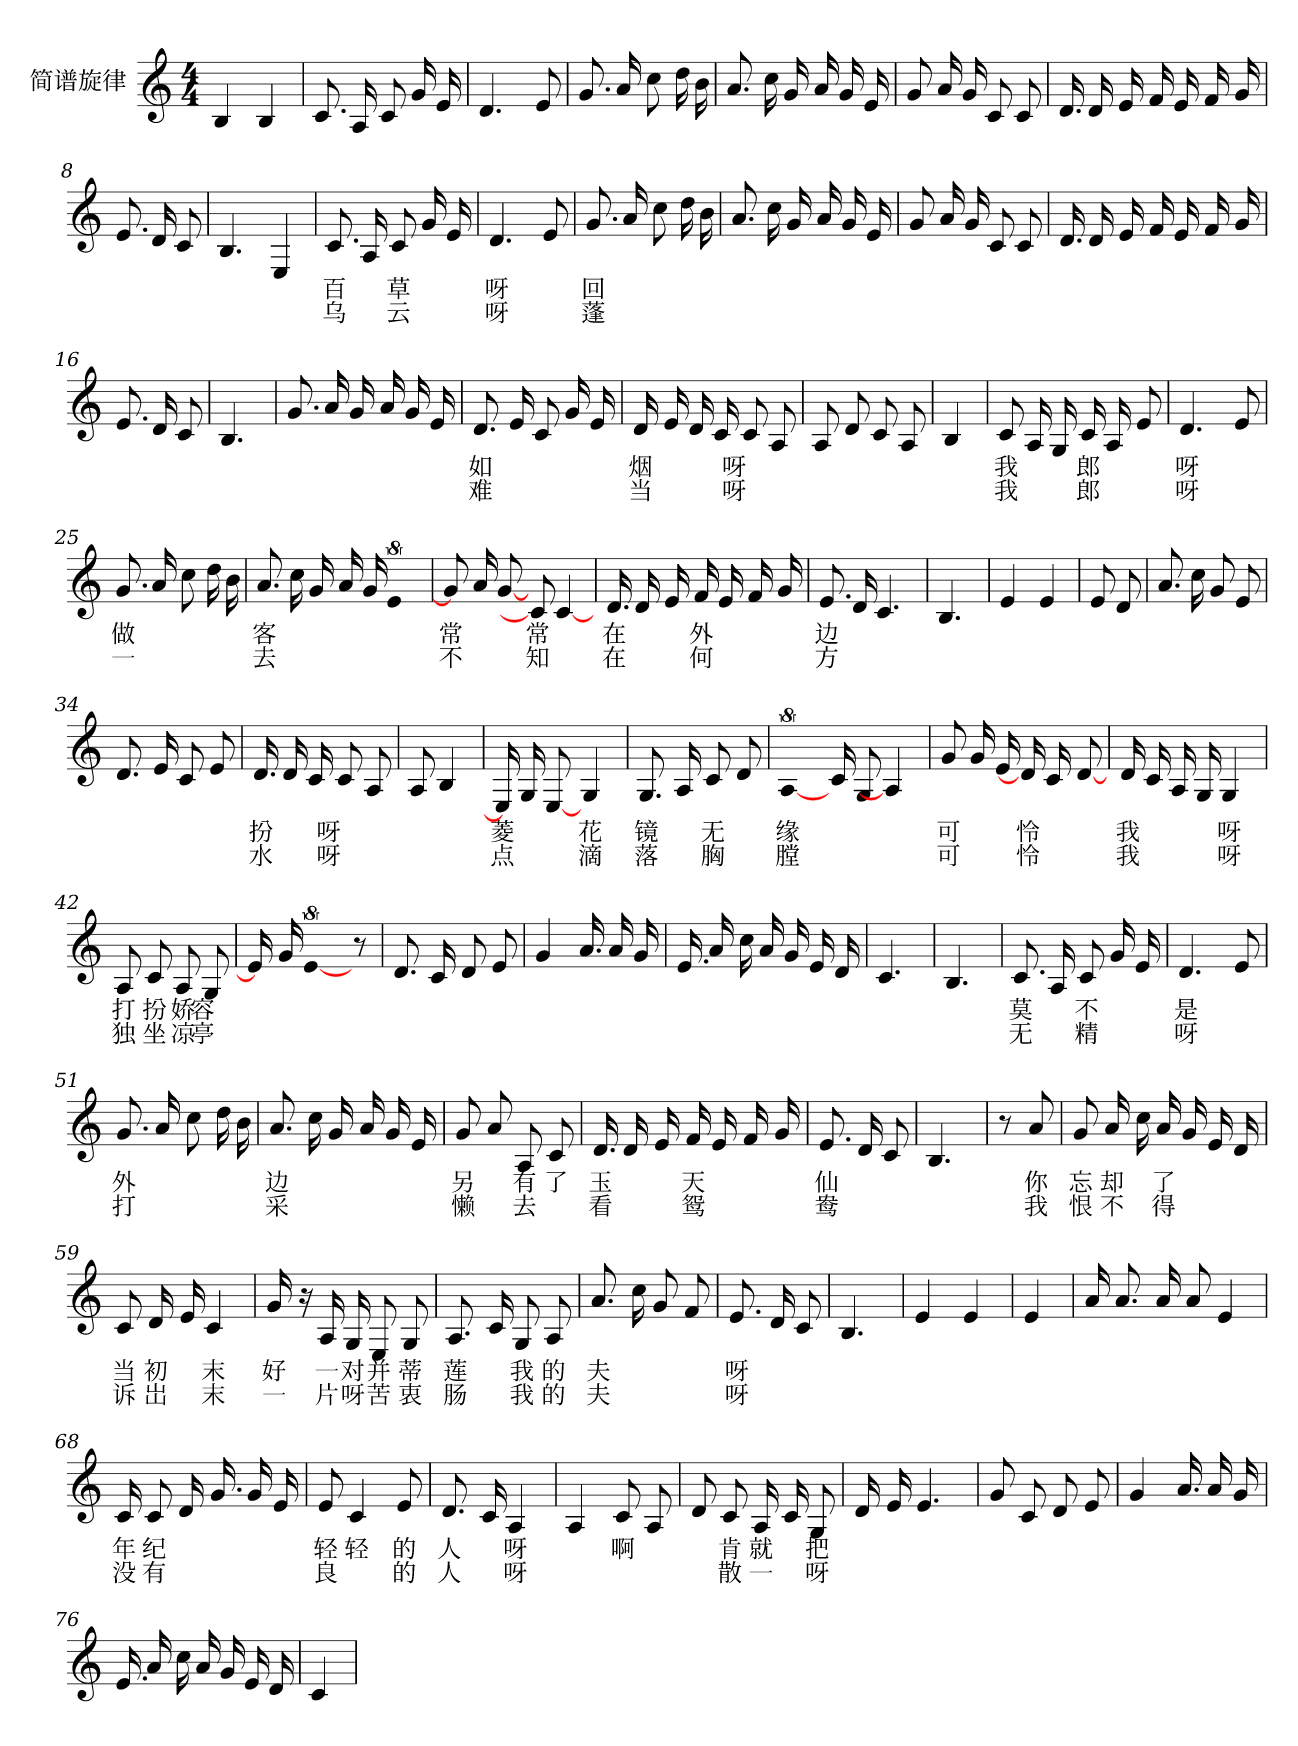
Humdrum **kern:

**kern	**text	**text
*part1	*part1	*part1
*staff1	*staff1	*staff1
*I"简谱旋律	*	*
*k[]	*	*
*M4/4	*	*
=1	=1	=1
4B	.	.
4B	.	.
=2	=2	=2
8.c	.	.
16A	.	.
8c	.	.
16g	.	.
16e	.	.
=3	=3	=3
4.d	.	.
8e	.	.
=4	=4	=4
8.g	.	.
16a	.	.
8cc	.	.
16dd	.	.
16b	.	.
=5	=5	=5
8.a	.	.
16cc	.	.
16g	.	.
16a	.	.
16g	.	.
16e	.	.
=6	=6	=6
8g	.	.
16a	.	.
16g	.	.
8c	.	.
8c	.	.
=7	=7	=7
!LO:N:vis=16.	!	!
16d	.	.
16d	.	.
16e	.	.
16f	.	.
16e	.	.
16f	.	.
16g	.	.
=8	=8	=8
8.e	.	.
16d	.	.
8c	.	.
=9	=9	=9
4.B	.	.
4E	.	.
=10	=10	=10
8.c	百	乌
16A	.	.
8c	草	云
16g	.	.
16e	.	.
=11	=11	=11
4.d	呀	呀
8e	.	.
=12	=12	=12
8.g	回	蓬
16a	.	.
8cc	.	.
16dd	.	.
16b	.	.
=13	=13	=13
8.a	.	.
16cc	.	.
16g	.	.
16a	.	.
16g	.	.
16e	.	.
=14	=14	=14
8g	.	.
16a	.	.
16g	.	.
8c	.	.
8c	.	.
=15	=15	=15
!LO:N:vis=16.	!	!
16d	.	.
16d	.	.
16e	.	.
16f	.	.
16e	.	.
16f	.	.
16g	.	.
=16	=16	=16
8.e	.	.
16d	.	.
8c	.	.
=17	=17	=17
4.B	.	.
=18	=18	=18
8.g	.	.
16a	.	.
16g	.	.
16a	.	.
16g	.	.
16e	.	.
=19	=19	=19
8.d	如	难
16e	.	.
8c	.	.
16g	.	.
16e	.	.
=20	=20	=20
16d	烟	当
16e	.	.
16d	.	.
16c	.	.
8c	呀	呀
8A	.	.
=21	=21	=21
8A	.	.
8d	.	.
8c	.	.
8A	.	.
=22	=22	=22
4B	.	.
=23	=23	=23
8c	我	我
16A	.	.
16G	.	.
16c	郎	郎
16A	.	.
8e	.	.
=24	=24	=24
4.d	呀	呀
8e	.	.
=25	=25	=25
8.g	做	一
16a	.	.
8cc	.	.
16dd	.	.
16b	.	.
=26	=26	=26
8.a	客	去
16cc	.	.
16g	.	.
16a	.	.
16g	.	.
!LO:N:vis=4	!	!
16%5e	.	.
=27	=27	=27
8g]	常	不
16a	.	.
!LO:N:vis=8	!	!
[8.g	.	.
8c]	常	知
[4c	.	.
=28	=28	=28
!LO:N:vis=16.	!	!
16d	在	在
16d	.	.
16e	.	.
16f	外	何
16e	.	.
16f	.	.
16g	.	.
=29	=29	=29
8.e	边	方
16d	.	.
4.c	.	.
=30	=30	=30
4.B	.	.
=31	=31	=31
4e	.	.
4e	.	.
=32	=32	=32
8e	.	.
8d	.	.
=33	=33	=33
8.a	.	.
16cc	.	.
8g	.	.
8e	.	.
=34	=34	=34
8.d	.	.
16e	.	.
8c	.	.
8e	.	.
=35	=35	=35
!LO:N:vis=16.	!	!
16d	扮	水
16d	.	.
16c	.	.
8c	呀	呀
8A	.	.
=36	=36	=36
8A	.	.
4B	.	.
=37	=37	=37
16E]	菱	点
16G	.	.
!LO:N:vis=8	!	!
[8.E	.	.
4G	花	滴
=38	=38	=38
8.G	镜	落
16A	.	.
8c	无	胸
8d	.	.
=39	=39	=39
!LO:N:vis=4	!	!
[16%5A	缘	膛
16c	.	.
8G	.	.
4A]	.	.
=40	=40	=40
8g	可	可
16g	.	.
16e	.	.
16d]	怜	怜
16c	.	.
[8d	.	.
=41	=41	=41
16d	我	我
16c	.	.
16A	.	.
16G	.	.
4G	呀	呀
=42	=42	=42
8A	打	独
8c	扮	坐
8A	娇	凉
8G	容	亭
=43	=43	=43
16e]	.	.
16g	.	.
!LO:N:vis=4	!	!
[16%5e	.	.
8r	.	.
=44	=44	=44
8.d	.	.
16c	.	.
8d	.	.
8e	.	.
=45	=45	=45
4g	.	.
!LO:N:vis=16.	!	!
16a	.	.
16a	.	.
16g	.	.
=46	=46	=46
!LO:N:vis=16.	!	!
16e	.	.
16a	.	.
16cc	.	.
16a	.	.
16g	.	.
16e	.	.
16d	.	.
=47	=47	=47
4.c	.	.
=48	=48	=48
4.B	.	.
=49	=49	=49
8.c	莫	无
16A	.	.
8c	不	精
16g	.	.
16e	.	.
=50	=50	=50
4.d	是	呀
8e	.	.
=51	=51	=51
8.g	外	打
16a	.	.
8cc	.	.
16dd	.	.
16b	.	.
=52	=52	=52
8.a	边	采
16cc	.	.
16g	.	.
16a	.	.
16g	.	.
16e	.	.
=53	=53	=53
8g	另	懒
8a	.	.
8A	有	去
8c	了	.
=54	=54	=54
!LO:N:vis=16.	!	!
16d	玉	看
16d	.	.
16e	.	.
16f	天	鸳
16e	.	.
16f	.	.
16g	.	.
=55	=55	=55
8.e	仙	鸯
16d	.	.
8c	.	.
=56	=56	=56
4.B	.	.
=57	=57	=57
8r	.	.
8a	你	我
=58	=58	=58
8g	忘	恨
16a	却	不
16cc	.	.
16a	了	得
16g	.	.
16e	.	.
16d	.	.
=59	=59	=59
8c	当	诉
16d	初	岀
16e	.	.
4c	末	末
=60	=60	=60
16g	好	一
16r	.	.
16A	一	片
16G	对	呀
8E	并	苦
8G	蒂	衷
=61	=61	=61
8.A	莲	肠
16c	.	.
8G	我	我
8A	的	的
=62	=62	=62
8.a	夫	夫
16cc	.	.
8g	.	.
8f	.	.
=63	=63	=63
8.e	呀	呀
16d	.	.
8c	.	.
=64	=64	=64
4.B	.	.
=65	=65	=65
4e	.	.
4e	.	.
=66	=66	=66
4e	.	.
=67	=67	=67
16a	.	.
8.a	.	.
16a	.	.
8a	.	.
4e	.	.
=68	=68	=68
16c	年	没
8c	纪	有
16d	.	.
!LO:N:vis=16.	!	!
16g	.	.
16g	.	.
16e	.	.
=69	=69	=69
8e	轻	良
4c	轻	.
8e	的	的
=70	=70	=70
8.d	人	人
16c	.	.
4A	呀	呀
=71	=71	=71
4A	.	.
8c	啊	.
8A	.	.
=72	=72	=72
8d	.	.
8c	肯	散
16A	就	一
16c	.	.
8G	把	呀
=73	=73	=73
16d	.	.
16e	.	.
4.e	.	.
=74	=74	=74
8g	.	.
8c	.	.
8d	.	.
8e	.	.
=75	=75	=75
4g	.	.
!LO:N:vis=16.	!	!
16a	.	.
16a	.	.
16g	.	.
=76	=76	=76
!LO:N:vis=16.	!	!
16e	.	.
16a	.	.
16cc	.	.
16a	.	.
16g	.	.
16e	.	.
16d	.	.
=77	=77	=77
4c	.	.
=	=	=
*-	*-	*-
